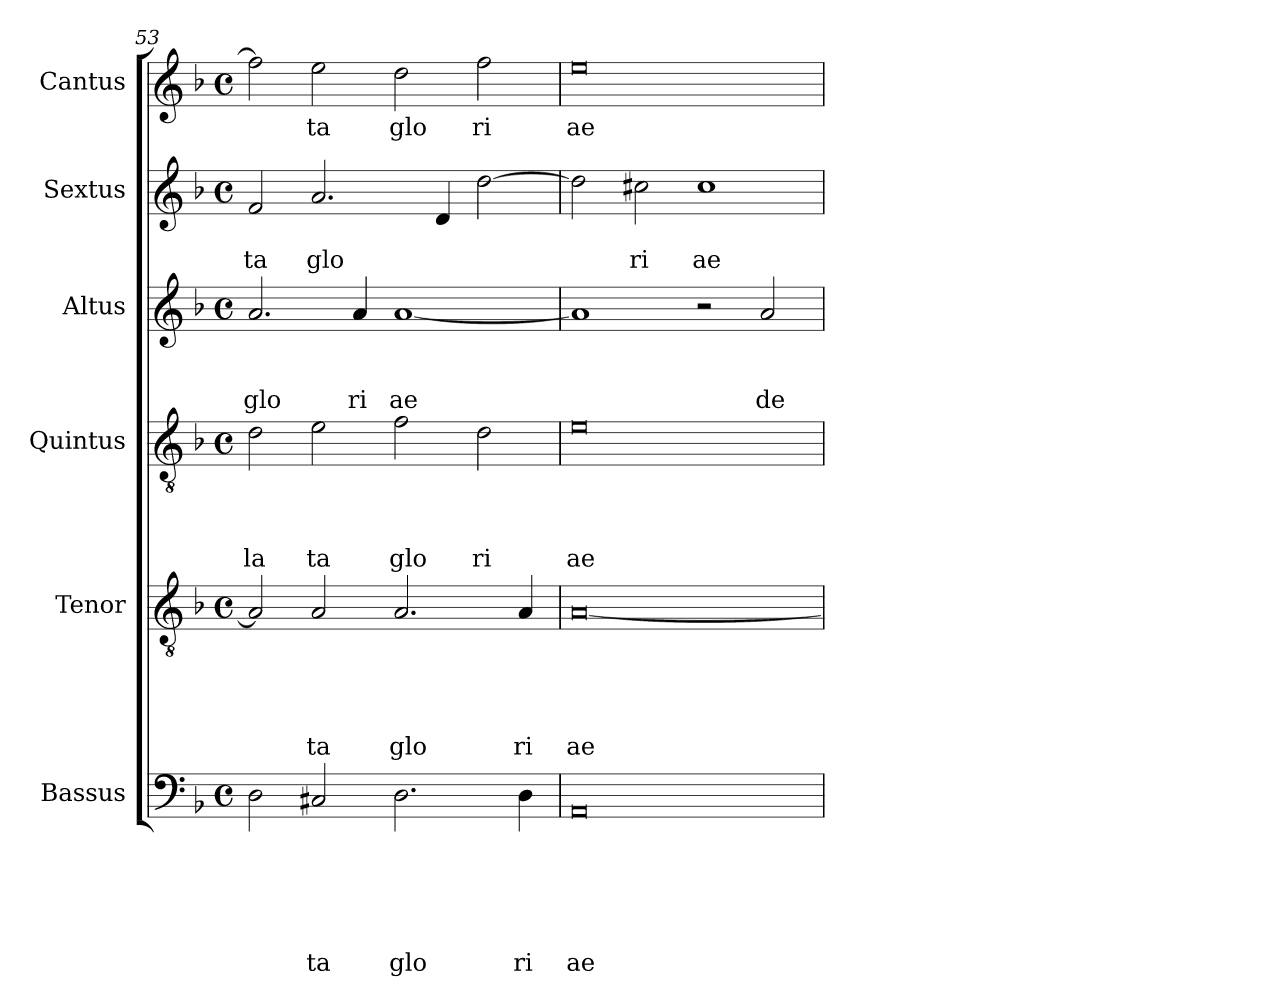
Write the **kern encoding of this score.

**kern	**text	**text	**text	**text	**text	**text	**kern	**text	**text	**text	**text	**text	**kern	**text	**text	**text	**text	**kern	**text	**text	**text	**kern	**text	**text	**kern	**text
*part6	*part6	*part6	*part6	*part6	*part6	*part6	*part5	*part5	*part5	*part5	*part5	*part5	*part4	*part4	*part4	*part4	*part4	*part3	*part3	*part3	*part3	*part2	*part2	*part2	*part1	*part1
*staff6	*staff6	*staff6	*staff6	*staff6	*staff6	*staff6	*staff5	*staff5	*staff5	*staff5	*staff5	*staff5	*staff4	*staff4	*staff4	*staff4	*staff4	*staff3	*staff3	*staff3	*staff3	*staff2	*staff2	*staff2	*staff1	*staff1
*I"Bassus	*	*	*	*	*	*	*I"Tenor	*	*	*	*	*	*I"Quintus	*	*	*	*	*I"Altus	*	*	*	*I"Sextus	*	*	*I"Cantus	*
*I'Bassus	*	*	*	*	*	*	*I'Tenor	*	*	*	*	*	*I'Quintus	*	*	*	*	*I'Altus	*	*	*	*I'Sextus	*	*	*I'Cantus	*
!!LO:LB:g=z
*clefF4	*	*	*	*	*	*	*clefGv2	*	*	*	*	*	*clefGv2	*	*	*	*	*clefG2	*	*	*	*clefG2	*	*	*clefG2	*
*k[b-]	*	*	*	*	*	*	*k[b-]	*	*	*	*	*	*k[b-]	*	*	*	*	*k[b-]	*	*	*	*k[b-]	*	*	*k[b-]	*
*F:	*	*	*	*	*	*	*F:	*	*	*	*	*	*F:	*	*	*	*	*F:	*	*	*	*F:	*	*	*F:	*
*M4/4	*	*	*	*	*	*	*M4/4	*	*	*	*	*	*M4/4	*	*	*	*	*M4/4	*	*	*	*M4/4	*	*	*M4/4	*
*met(c)	*	*	*	*	*	*	*met(c)	*	*	*	*	*	*met(c)	*	*	*	*	*met(c)	*	*	*	*met(c)	*	*	*met(c)	*
=53	=53	=53	=53	=53	=53	=53	=53	=53	=53	=53	=53	=53	=53	=53	=53	=53	=53	=53	=53	=53	=53	=53	=53	=53	=53	=53
!	!	!	!	!	!	!	!	!	!	!	!	!	!	!	!	!	!LO:LY:b	!	!	!	!LO:LY:b	!	!	!LO:LY:b	!	!
2D\	.	.	.	.	.	.	2A/]	.	.	.	.	.	2d\	.	.	.	la	2.a/	.	.	glo	2f/	.	-ta	2ff\]	.
!	!	!	!	!	!	!LO:LY:b	!	!	!	!	!	!LO:LY:b	!	!	!	!	!LO:LY:b	!	!	!	!	!	!	!LO:LY:b	!	!LO:LY:b
2C#X/	.	.	.	.	.	-ta	2A/	.	.	.	.	ta	2e\	.	.	.	ta	.	.	.	.	2.a/	.	glo	2ee\	-ta
!	!	!	!	!	!	!	!	!	!	!	!	!	!	!	!	!	!	!	!	!	!LO:LY:b	!	!	!	!	!
.	.	.	.	.	.	.	.	.	.	.	.	.	.	.	.	.	.	4a/	.	.	ri	.	.	.	.	.
!	!	!	!	!	!	!LO:LY:b	!	!	!	!	!	!LO:LY:b	!	!	!	!	!LO:LY:b	!	!	!	!LO:LY:b	!	!	!	!	!LO:LY:b
2.D\	.	.	.	.	.	glo	2.A/	.	.	.	.	glo	2f\	.	.	.	glo	[<1a	.	.	ae	.	.	.	2dd\	glo
.	.	.	.	.	.	.	.	.	.	.	.	.	.	.	.	.	.	.	.	.	.	4d/	.	.	.	.
!	!	!	!	!	!	!	!	!	!	!	!	!	!	!	!	!	!LO:LY:b	!	!	!	!	!	!	!	!	!LO:LY:b
.	.	.	.	.	.	.	.	.	.	.	.	.	2d\	.	.	.	ri	.	.	.	.	[>2dd\	.	.	2ff\	ri
!	!	!	!	!	!	!LO:LY:b	!	!	!	!	!	!LO:LY:b	!	!	!	!	!	!	!	!	!	!	!	!	!	!
4D\	.	.	.	.	.	ri	4A/	.	.	.	.	ri	.	.	.	.	.	.	.	.	.	.	.	.	.	.
=54!	=54!	=54!	=54!	=54!	=54!	=54!	=54!	=54!	=54!	=54!	=54!	=54!	=54!	=54!	=54!	=54!	=54!	=54!	=54!	=54!	=54!	=54!	=54!	=54!	=54!	=54!
!	!	!	!	!	!	!LO:LY:b	!	!	!	!	!	!LO:LY:b	!	!	!	!	!LO:LY:b	!	!	!	!	!	!	!	!	!LO:LY:b
0AA	.	.	.	.	.	ae	[<0A	.	.	.	.	ae	0e	.	.	.	ae	1a]	.	.	.	2dd\]	.	.	0ee	ae
!	!	!	!	!	!	!	!	!	!	!	!	!	!	!	!	!	!	!	!	!	!	!	!	!LO:LY:b	!	!
.	.	.	.	.	.	.	.	.	.	.	.	.	.	.	.	.	.	.	.	.	.	2cc#X\	.	ri	.	.
!	!	!	!	!	!	!	!	!	!	!	!	!	!	!	!	!	!	!	!	!	!	!	!	!LO:LY:b	!	!
.	.	.	.	.	.	.	.	.	.	.	.	.	.	.	.	.	.	2r	.	.	.	1cc#	.	ae	.	.
!	!	!	!	!	!	!	!	!	!	!	!	!	!	!	!	!	!	!	!	!	!LO:LY:b	!	!	!	!	!
.	.	.	.	.	.	.	.	.	.	.	.	.	.	.	.	.	.	2a/	.	.	de	.	.	.	.	.
=!	=!	=!	=!	=!	=!	=!	=!	=!	=!	=!	=!	=!	=!	=!	=!	=!	=!	=!	=!	=!	=!	=!	=!	=!	=!	=!
*-	*-	*-	*-	*-	*-	*-	*-	*-	*-	*-	*-	*-	*-	*-	*-	*-	*-	*-	*-	*-	*-	*-	*-	*-	*-	*-
